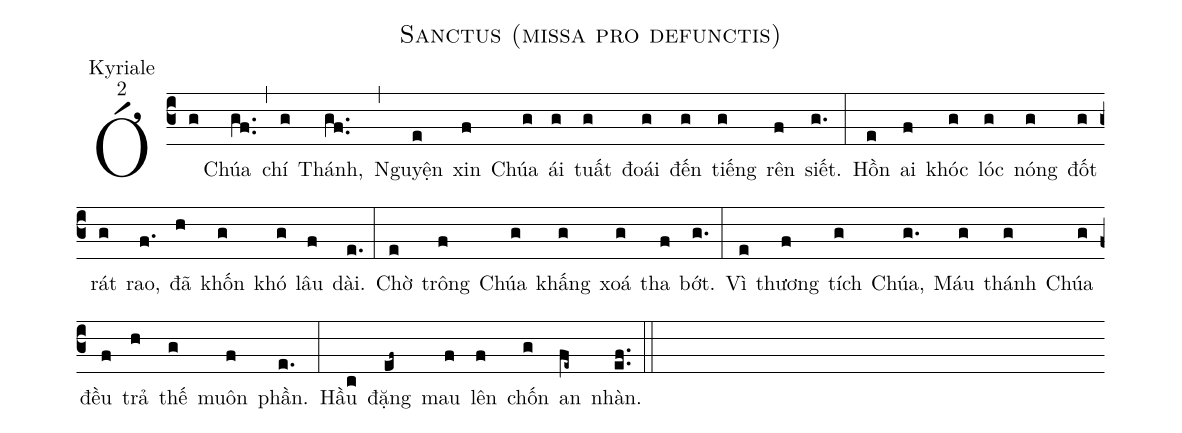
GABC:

name:Sanctus (missa pro defunctis);
office-part:Kyriale;
mode:2;
%%
(c3) Ớ(g) Chúa(gf..) (,) chí(g) Thánh,(gf..) (,) Nguyện(e) xin(f) Chúa(g) ái(g) tuất(g)  đoái(g) đến(g)  tiếng(g) rên(f) siết.(g.) (:) Hồn(e) ai(f) khóc(g) lóc(g) nóng(g) đốt(g) rát(g) rao,(f.)  đã(h) khốn(g) khó(g) lâu(f) dài.(e.) (:) Chờ(e) trông(f) Chúa(g) khấng(g) xoá(g) tha(f) bớt.(g.) (:) Vì(e) thương(f) tích(g) Chúa,(g.) Máu(g) thánh(g) Chúa(g) đều(f) trả(h) thế(g) muôn(f) phần.(e.) (:) Hầu(c) đặng(ef~) mau(f) lên(f) chốn(g) an(fe~) nhàn.(ef..) (::)
